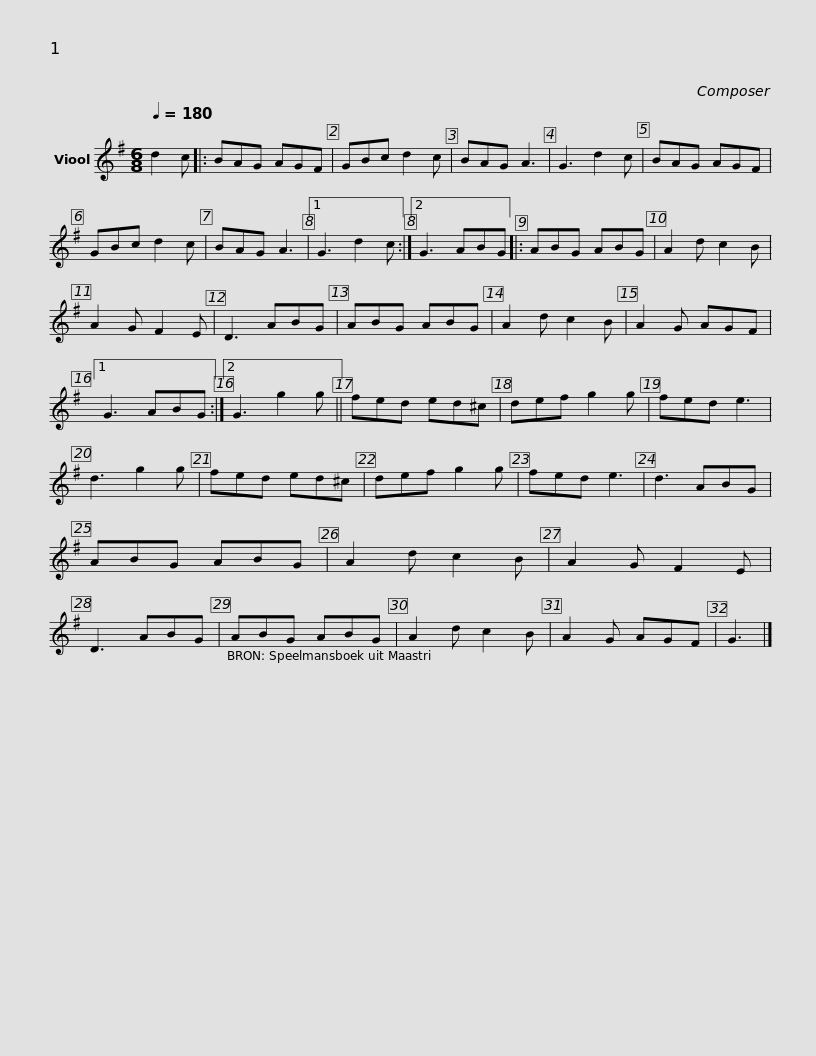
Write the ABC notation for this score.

X:1
L:1/8
Q:1/4=180
M:6/8
I:linebreak $
K:G
V:1 treble
V:1
 d2 c |: BAG AGF | GBc d2 c | BAG A3 | G3 d2 c |$ %5
 BAG AGF | GBc d2 c | BAG A3 |1 G3 d2 c :|2 G3 ABG |:$ %10
 ABG ABG | A2 d c2 B | A2 G F2 E | D3 ABG |$ ABG ABG | %15
 A2 d c2 B | A2 G AGF |1 G3 ABG :|2 G3 g2 g ||$ fed ed^c | %20
 def g2 g | fed e3 | d3 g2 g |$ fed ed^c | def g2 g | %25
 fed e3 | d3 ABG |$ ABG ABG | A2 d c2 B | A2 G F2 E | %30
 D3 ABG |$ ABG ABG | A2 d c2 B | A2 G AGF | G3 |] %35
